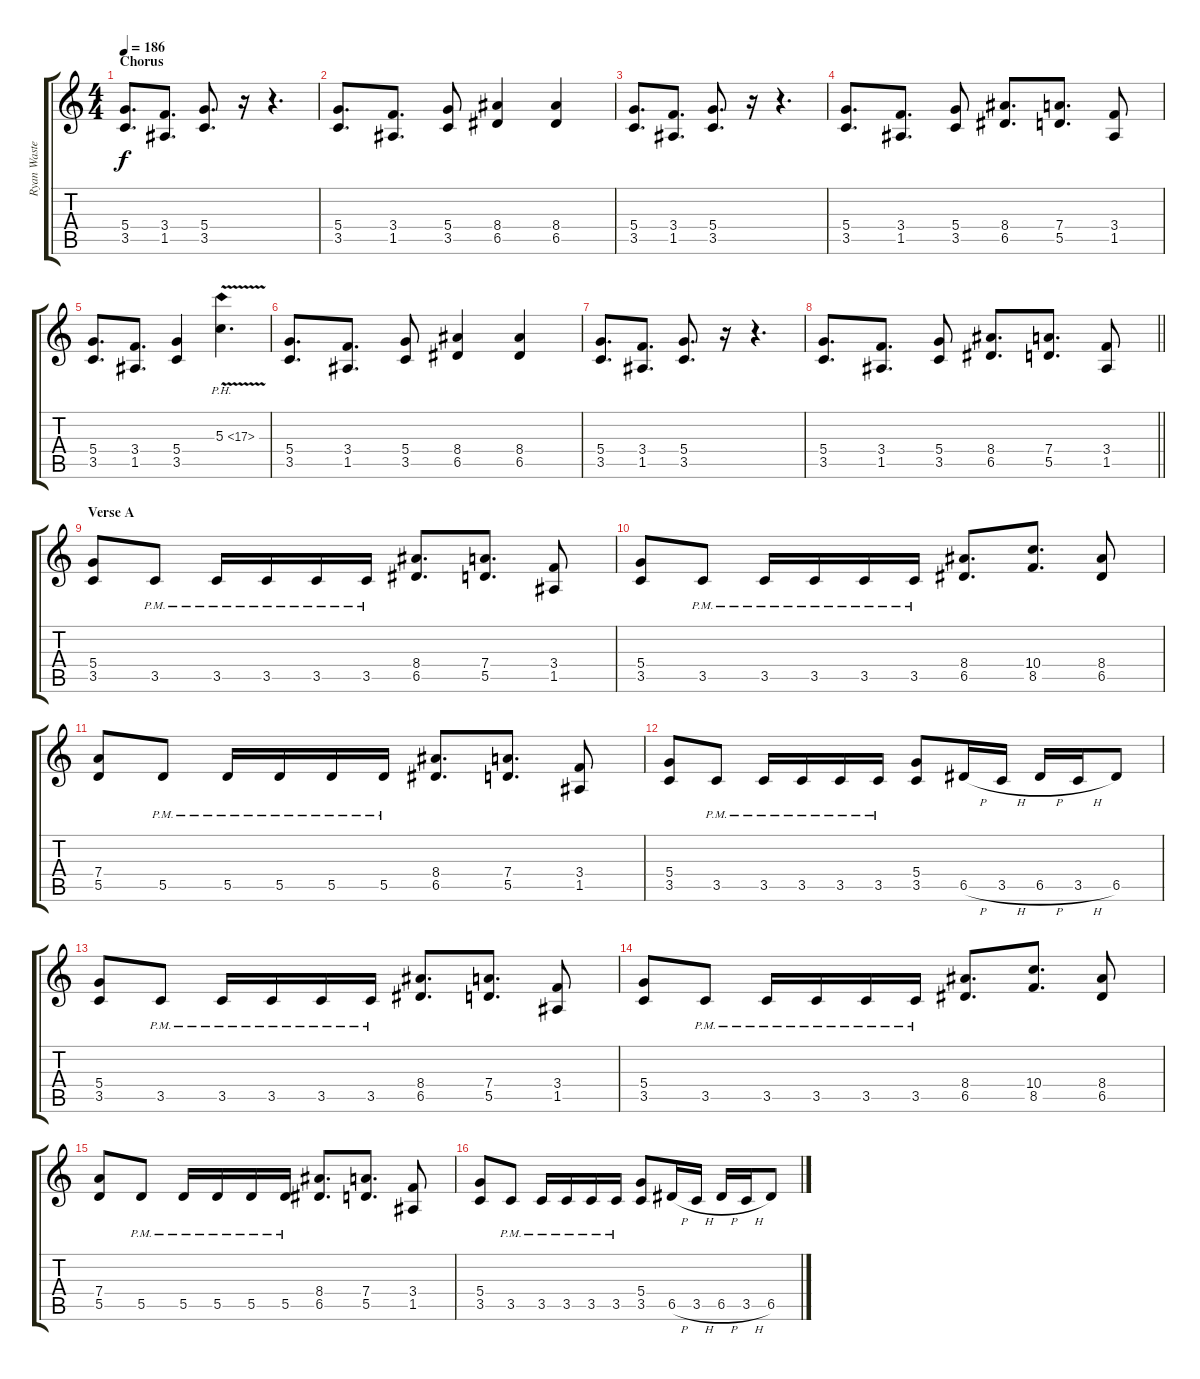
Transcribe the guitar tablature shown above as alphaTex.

\track ("Ryan Waste (Left)" "Ryan Waste") {instrument distortionguitar}
\staff {score tabs}
\tuning (E4 B3 G3 D3 A2 E2) {hide}
\ts (4 4)
\section ("" "Chorus")
\tempo 186
\clef g2
\ks c
(5.4 3.5).8{d dy f} (3.4 1.5).8{d} (5.4 3.5).8{d} r.16 r.4{d} |
(5.4 3.5).8{d} (3.4 1.5).8{d} (5.4 3.5).8 (8.4 6.5).4 (8.4 6.5).4 |
(5.4 3.5).8{d} (3.4 1.5).8{d} (5.4 3.5).8{d} r.16 r.4{d} |
(5.4 3.5).8{d} (3.4 1.5).8{d} (5.4 3.5).8 (8.4 6.5).8{d} (7.4 5.5).8{d} (3.4 1.5).8 |
(5.4 3.5).8{d} (3.4 1.5).8{d} (5.4 3.5).4 5.3{ph 12 v}.4{d} |
(5.4 3.5).8{d} (3.4 1.5).8{d} (5.4 3.5).8 (8.4 6.5).4 (8.4 6.5).4 |
(5.4 3.5).8{d} (3.4 1.5).8{d} (5.4 3.5).8{d} r.16 r.4{d} |
\barLineRight lightlight
(5.4 3.5).8{d} (3.4 1.5).8{d} (5.4 3.5).8 (8.4 6.5).8{d} (7.4 5.5).8{d} (3.4 1.5).8 |
\section ("" "Verse A")
(5.4 3.5).8 3.5{pm}.8 3.5{pm}.16 3.5{pm}.16 3.5{pm}.16 3.5{pm}.16 (8.4 6.5).8{d} (7.4 5.5).8{d} (3.4 1.5).8 |
(5.4 3.5).8 3.5{pm}.8 3.5{pm}.16 3.5{pm}.16 3.5{pm}.16 3.5{pm}.16 (8.4 6.5).8{d} (10.4 8.5).8{d} (8.4 6.5).8 |
(7.4 5.5).8 5.5{pm}.8 5.5{pm}.16 5.5{pm}.16 5.5{pm}.16 5.5{pm}.16 (8.4 6.5).8{d} (7.4 5.5).8{d} (3.4 1.5).8 |
(5.4 3.5).8 3.5{pm}.8 3.5{pm}.16 3.5{pm}.16 3.5{pm}.16 3.5{pm}.16 (5.4 3.5).8 6.5{h}.16 3.5{h}.16 6.5{h}.16 3.5{h}.16 6.5.8 |
(5.4 3.5).8 3.5{pm}.8 3.5{pm}.16 3.5{pm}.16 3.5{pm}.16 3.5{pm}.16 (8.4 6.5).8{d} (7.4 5.5).8{d} (3.4 1.5).8 |
(5.4 3.5).8 3.5{pm}.8 3.5{pm}.16 3.5{pm}.16 3.5{pm}.16 3.5{pm}.16 (8.4 6.5).8{d} (10.4 8.5).8{d} (8.4 6.5).8 |
(7.4 5.5).8 5.5{pm}.8 5.5{pm}.16 5.5{pm}.16 5.5{pm}.16 5.5{pm}.16 (8.4 6.5).8{d} (7.4 5.5).8{d} (3.4 1.5).8 |
(5.4 3.5).8 3.5{pm}.8 3.5{pm}.16 3.5{pm}.16 3.5{pm}.16 3.5{pm}.16 (5.4 3.5).8 6.5{h}.16 3.5{h}.16 6.5{h}.16 3.5{h}.16 6.5.8
